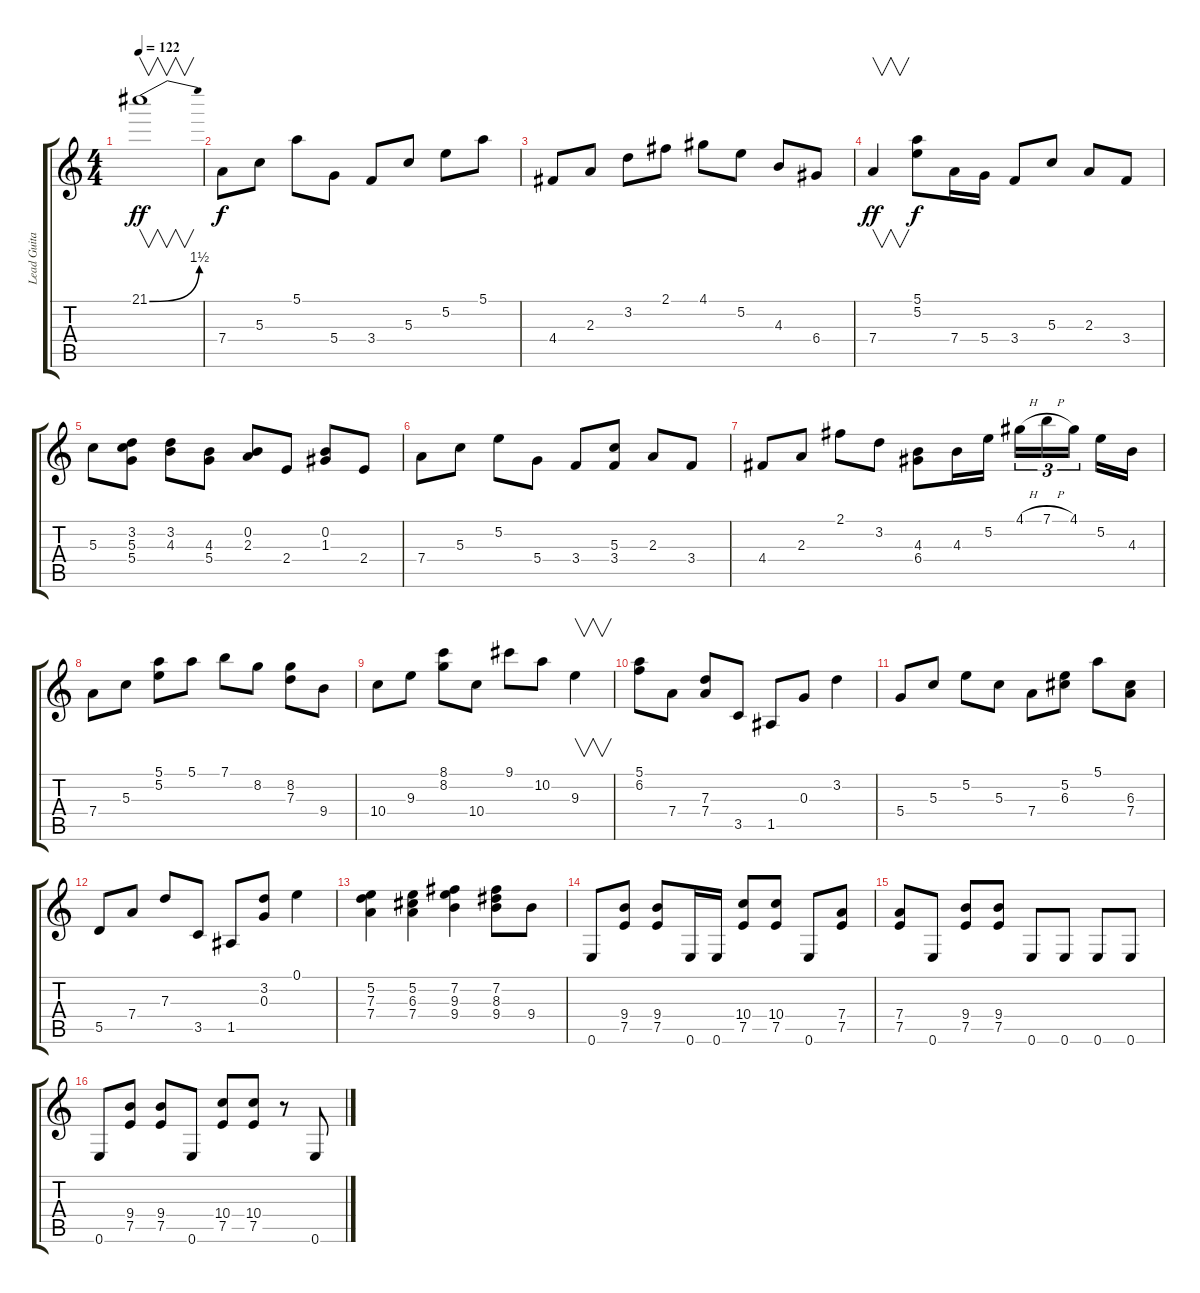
\track ("Lead Guitar" "Lead Guita") {instrument overdrivenguitar}
\staff {score tabs}
\tuning (E4 B3 G3 D3 A2 E2) {hide}
\ts (4 4)
\tempo 122
\clef g2
\ks c
21.1{be (bend 0 0 60 6)}.1{v dy ff} |
7.4.8{dy f} 5.3.8 5.1.8 5.4.8 3.4.8 5.3.8 5.2.8 5.1.8 |
4.4.8 2.3.8 3.2.8 2.1.8 4.1.8 5.2.8 4.3.8 6.4.8 |
7.4.4{v dy ff} (5.1 5.2).8{dy f} 7.4.16 5.4.16 3.4.8 5.3.8 2.3.8 3.4.8 |
5.3.8 (3.2 5.3 5.4).8 (3.2 4.3).8 (4.3 5.4).8 (0.2 2.3).8 2.4.8 (0.2 1.3).8 2.4.8 |
7.4.8 5.3.8 5.2.8 5.4.8 3.4.8 (5.3 3.4).8 2.3.8 3.4.8 |
4.4.8 2.3.8 2.1.8 3.2.8 (4.3 6.4).8 4.3.16 5.2.16 4.1{h}.16{tu (3 2)} 7.1{h}.16{tu (3 2)} 4.1.16{tu (3 2)} 5.2.16 4.3.16 |
7.4.8 5.3.8 (5.1 5.2).8 5.1.8 7.1.8 8.2.8 (8.2 7.3).8 9.4.8 |
10.4.8 9.3.8 (8.1 8.2).8 10.4.8 9.1.8 10.2.8 9.3.4{v} |
(5.1 6.2).8 7.4.8 (7.3 7.4).8 3.5.8 1.5.8 0.3.8 3.2.4 |
5.4.8 5.3.8 5.2.8 5.3.8 7.4.8 (5.2 6.3).8 5.1.8 (6.3 7.4).8 |
5.5.8 7.4.8 7.3.8 3.5.8 1.5.8 (3.2 0.3).8 0.1.4 |
(5.2 7.3 7.4).4 (5.2 6.3 7.4).4 (7.2 9.3 9.4).4 (7.2 8.3 9.4).8 9.4.8 |
0.6.8 (9.4 7.5).8 (9.4 7.5).8 0.6.16 0.6.16 (10.4 7.5).8 (10.4 7.5).8 0.6.8 (7.4 7.5).8 |
(7.4 7.5).8 0.6.8 (9.4 7.5).8 (9.4 7.5).8 0.6.8 0.6.8 0.6.8 0.6.8 |
0.6.8 (9.4 7.5).8 (9.4 7.5).8 0.6.8 (10.4 7.5).8 (10.4 7.5).8 r.8 0.6.8
